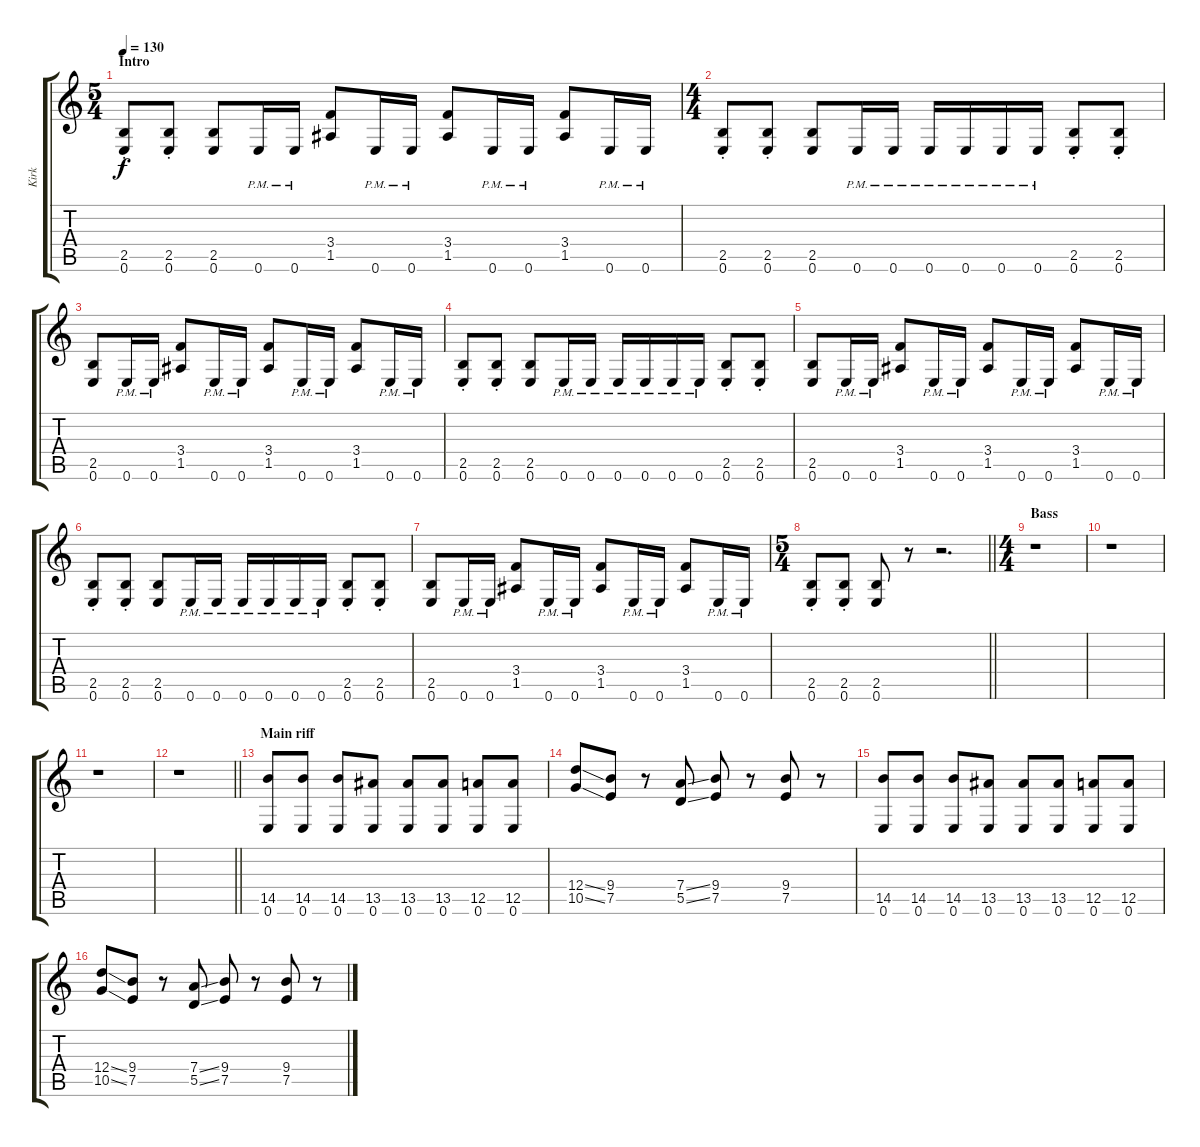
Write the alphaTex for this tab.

\track ("Kirk" "Kirk") {instrument overdrivenguitar}
\staff {score tabs}
\tuning (E4 B3 G3 D3 A2 E2) {hide}
\ts (5 4)
\section ("" "Intro")
\tempo 130
\clef g2
\ks c
(2.5{st} 0.6{st}).8{dy f instrument overdrivenguitar} (2.5{st} 0.6{st}).8 (2.5 0.6).8 0.6{pm}.16 0.6{pm}.16 (3.4 1.5).8 0.6{pm}.16 0.6{pm}.16 (3.4 1.5).8 0.6{pm}.16 0.6{pm}.16 (3.4 1.5).8 0.6{pm}.16 0.6{pm}.16 |
\ts (4 4)
(2.5{st} 0.6{st}).8 (2.5{st} 0.6{st}).8 (2.5 0.6).8 0.6{pm}.16 0.6{pm}.16 0.6{pm}.16 0.6{pm}.16 0.6{pm}.16 0.6{pm}.16 (2.5{st} 0.6{st}).8 (2.5{st} 0.6{st}).8 |
(2.5 0.6).8 0.6{pm}.16 0.6{pm}.16 (3.4 1.5).8 0.6{pm}.16 0.6{pm}.16 (3.4 1.5).8 0.6{pm}.16 0.6{pm}.16 (3.4 1.5).8 0.6{pm}.16 0.6{pm}.16 |
(2.5{st} 0.6{st}).8 (2.5{st} 0.6{st}).8 (2.5 0.6).8 0.6{pm}.16 0.6{pm}.16 0.6{pm}.16 0.6{pm}.16 0.6{pm}.16 0.6{pm}.16 (2.5{st} 0.6{st}).8 (2.5{st} 0.6{st}).8 |
(2.5 0.6).8 0.6{pm}.16 0.6{pm}.16 (3.4 1.5).8 0.6{pm}.16 0.6{pm}.16 (3.4 1.5).8 0.6{pm}.16 0.6{pm}.16 (3.4 1.5).8 0.6{pm}.16 0.6{pm}.16 |
(2.5{st} 0.6{st}).8 (2.5{st} 0.6{st}).8 (2.5 0.6).8 0.6{pm}.16 0.6{pm}.16 0.6{pm}.16 0.6{pm}.16 0.6{pm}.16 0.6{pm}.16 (2.5{st} 0.6{st}).8 (2.5{st} 0.6{st}).8 |
(2.5 0.6).8 0.6{pm}.16 0.6{pm}.16 (3.4 1.5).8 0.6{pm}.16 0.6{pm}.16 (3.4 1.5).8 0.6{pm}.16 0.6{pm}.16 (3.4 1.5).8 0.6{pm}.16 0.6{pm}.16 |
\ts (5 4)
\barLineRight lightlight
(2.5{st} 0.6{st}).8 (2.5{st} 0.6{st}).8 (2.5 0.6).8 r.8 r.2{d} |
\ts (4 4)
\section ("" "Bass")
r.1 |
r.1 |
r.1 |
\barLineRight lightlight
r.1 |
\section ("" "Main riff")
(14.5 0.6).8 (14.5 0.6).8 (14.5 0.6).8 (13.5 0.6).8 (13.5 0.6).8 (13.5 0.6).8 (12.5 0.6).8 (12.5 0.6).8 |
(12.4{ss} 10.5{ss}).8 (9.4 7.5).8 r.8 (7.4{ss} 5.5{ss}).8 (9.4 7.5).8 r.8 (9.4 7.5).8 r.8 |
(14.5 0.6).8 (14.5 0.6).8 (14.5 0.6).8 (13.5 0.6).8 (13.5 0.6).8 (13.5 0.6).8 (12.5 0.6).8 (12.5 0.6).8 |
(12.4{ss} 10.5{ss}).8 (9.4 7.5).8 r.8 (7.4{ss} 5.5{ss}).8 (9.4 7.5).8 r.8 (9.4 7.5).8 r.8
